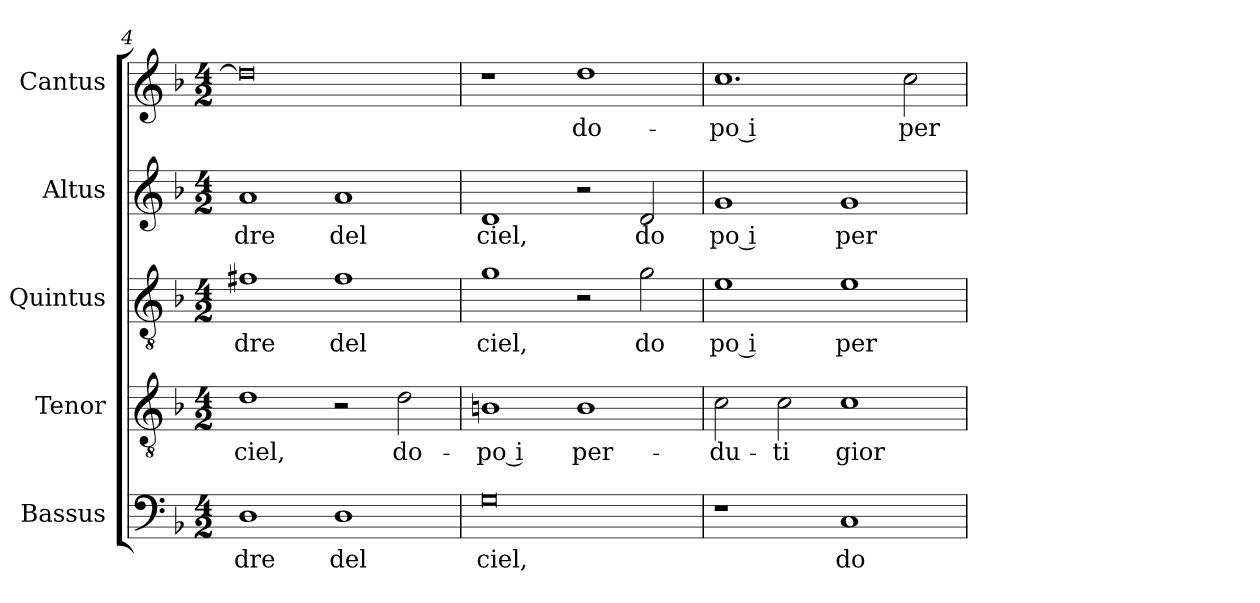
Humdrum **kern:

**kern	**text	**kern	**text	**kern	**text	**kern	**text	**kern	**text
*part5	*part5	*part4	*part4	*part3	*part3	*part2	*part2	*part1	*part1
*staff5	*staff5	*staff4	*staff4	*staff3	*staff3	*staff2	*staff2	*staff1	*staff1
*I"Bassus	*	*I"Tenor	*	*I"Quintus	*	*I"Altus	*	*I"Cantus	*
*I'Bassus	*	*I'Tenor	*	*I'Quintus	*	*I'Altus	*	*I'Cantus	*
*clefF4	*	*clefGv2	*	*clefGv2	*	*clefG2	*	*clefG2	*
*k[b-]	*	*k[b-]	*	*k[b-]	*	*k[b-]	*	*k[b-]	*
*F:	*	*F:	*	*F:	*	*F:	*	*F:	*
*M4/2	*	*M4/2	*	*M4/2	*	*M4/2	*	*M4/2	*
=4	=4	=4	=4	=4	=4	=4	=4	=4	=4
!	!LO:LY:b:cj	!	!LO:LY:b:cj	!	!LO:LY:b:cj	!	!LO:LY:b:cj	!	!
1D	dre	1d	ciel,	1f#X	dre	1a	dre	0dd]	.
!	!LO:LY:b:cj	!	!	!	!LO:LY:b:cj	!	!LO:LY:b:cj	!	!
1D	del	2r	.	1f#	del	1a	del	.	.
!	!	!	!LO:LY:b:cj	!	!	!	!	!	!
.	.	2d\	do-	.	.	.	.	.	.
=5	=5	=5	=5	=5	=5	=5	=5	=5	=5
!	!LO:LY:b:cj	!	!LO:LY:b:rj	!	!LO:LY:b:cj	!	!LO:LY:b:cj	!	!
0G	ciel,	1Bn	-po i	1g	ciel,	1d	ciel,	1r	.
!	!	!	!LO:LY:b:cj	!	!	!	!	!	!LO:LY:b:cj
.	.	1B	per-	2r	.	2r	.	1dd	do-
!	!	!	!	!	!LO:LY:b:cj	!	!LO:LY:b:cj	!	!
.	.	.	.	2g\	do	2d/	do	.	.
=6	=6	=6	=6	=6	=6	=6	=6	=6	=6
!	!	!	!LO:LY:b:cj	!	!LO:LY:b:rj	!	!LO:LY:b:rj	!	!LO:LY:b:rj
1r	.	2c\	-du-	1e	po i	1g	po i	1.cc	-po i
!	!	!	!LO:LY:b:cj	!	!	!	!	!	!
.	.	2c\	-ti	.	.	.	.	.	.
!	!LO:LY:b:cj	!	!LO:LY:b:cj	!	!LO:LY:b:cj	!	!LO:LY:b:cj	!	!
1C	do	1c	gior-	1e	per	1g	per	.	.
!	!	!	!	!	!	!	!	!	!LO:LY:b:cj
.	.	.	.	.	.	.	.	2cc\	per-
=	=	=	=	=	=	=	=	=	=
*-	*-	*-	*-	*-	*-	*-	*-	*-	*-
